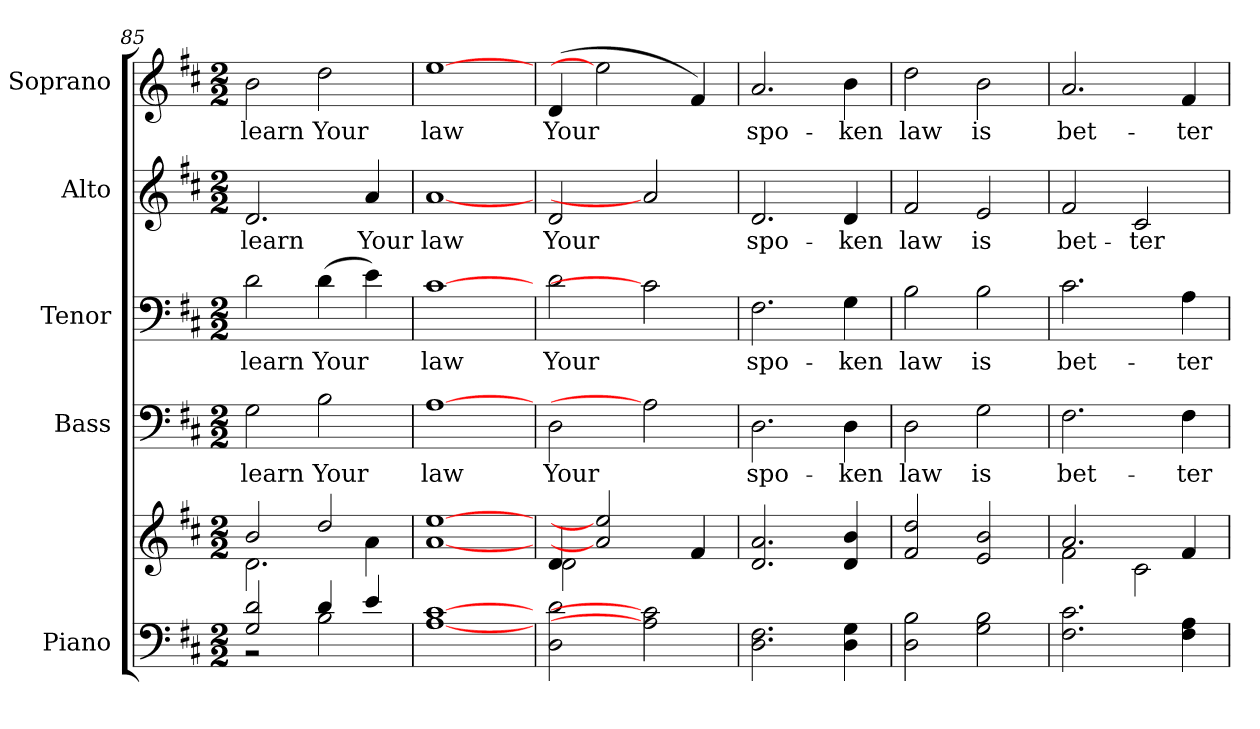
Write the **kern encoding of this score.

**kern	**kern	**kern	**text	**kern	**text	**kern	**text	**kern	**text
*part5	*part5	*part4	*part4	*part3	*part3	*part2	*part2	*part1	*part1
*staff6	*staff5	*staff4	*staff4	*staff3	*staff3	*staff2	*staff2	*staff1	*staff1
*I"Piano	*	*I"Bass	*	*I"Tenor	*	*I"Alto	*	*I"Soprano	*
*I'Pno.	*	*I'B.	*	*I'T.	*	*I'A.	*	*I'S.	*
*clefF4	*clefG2	*clefF4	*	*clefF4	*	*clefG2	*	*clefG2	*
*k[f#c#]	*k[f#c#]	*k[f#c#]	*	*k[f#c#]	*	*k[f#c#]	*	*k[f#c#]	*
*D:	*D:	*D:	*	*D:	*	*D:	*	*D:	*
*M2/2	*M2/2	*M2/2	*	*M2/2	*	*M2/2	*	*M2/2	*
=85	=85	=85	=85	=85	=85	=85	=85	=85	=85
*^	*^	*	*	*	*	*	*	*	*
!	!	!	!	!	!LO:LY:b:color=#000000	!	!	!	!	!	!
!	!	!	!	!	!	!	!LO:LY:b:color=#000000	!	!	!	!
!	!	!	!	!	!	!	!	!	!LO:LY:b:color=#000000	!	!
!	!	!	!	!	!	!	!	!	!	!	!LO:LY:b:color=#000000
2Gi/ 2di	2r	2bi/	2.di\	2Gi\	learn	2di\	learn	2.di/	learn	2bi\	learn
!	!	!	!	!	!LO:LY:b:color=#000000	!	!	!	!	!	!
!	!	!	!	!	!	!	!LO:LY:b:color=#000000	!	!	!	!
!	!	!	!	!	!	!	!	!	!	!	!LO:LY:b:color=#000000
4di/	2Bi\	2ddi/	.	2Bi\	Your	(4di\	Your	.	.	2ddi\	Your
!	!	!	!	!	!	!	!	!	!LO:LY:b:color=#000000	!	!
4ei/	.	.	4ai\	.	.	4ei\)	.	4ai/	Your	.	.
*v	*v	*	*	*	*	*	*	*	*	*	*
*	*v	*v	*	*	*	*	*	*	*	*
=86	=86	=86	=86	=86	=86	=86	=86	=86	=86
*	*^	*	*	*	*	*	*	*	*
!	!	!	!	!LO:LY:b:color=#000000	!	!	!	!	!	!
*	*v	*v	*	*	*	*	*	*	*	*
*	*^	*	*	*	*	*	*	*	*
!	!	!	!	!	!	!LO:LY:b:color=#000000	!	!	!	!
*	*v	*v	*	*	*	*	*	*	*	*
*	*^	*	*	*	*	*	*	*	*
!	!	!	!	!	!	!	!	!LO:LY:b:color=#000000	!	!
*	*v	*v	*	*	*	*	*	*	*	*
*	*^	*	*	*	*	*	*	*	*
!	!	!	!	!	!	!	!	!	!	!LO:LY:b:color=#000000
*	*v	*v	*	*	*	*	*	*	*	*
[1Ai [1c#i	[1ai [1eei	[1Ai	law	[1c#i	law	[1ai	law	[1eei	law
=87	=87	=87	=87	=87	=87	=87	=87	=87	=87
*	*^	*	*	*	*	*	*	*	*
!	!	!	!	!LO:LY:b:color=#000000	!	!	!	!	!	!
!	!	!	!	!	!	!LO:LY:b:color=#000000	!	!	!	!
!	!	!	!	!	!	!	!	!LO:LY:b:color=#000000	!	!
!	!	!	!	!	!	!	!	!	!	!LO:LY:b:color=#000000
2Di\ 2di	4di/	2di\	2Di\	Your	2di\	Your	2di/	Your	(4di/	Your
.	2ai] 2eei]	.	.	.	.	.	.	.	2eei]	.
2Ai] 2c#i]	.	2ryy	2Ai]	.	2c#i]	.	2ai]	.	.	.
.	4f#i/	.	.	.	.	.	.	.	4f#i/)	.
*	*v	*v	*	*	*	*	*	*	*	*
=88	=88	=88	=88	=88	=88	=88	=88	=88	=88
!	!	!	!LO:LY:b:color=#000000	!	!	!	!	!	!
!	!	!	!	!	!LO:LY:b:color=#000000	!	!	!	!
!	!	!	!	!	!	!	!LO:LY:b:color=#000000	!	!
!	!	!	!	!	!	!	!	!	!LO:LY:b:color=#000000
2.Di\ 2.F#i	2.di/ 2.ai	2.Di\	spo-	2.F#i\	spo-	2.di/	spo-	2.ai/	spo-
!	!	!	!LO:LY:b:color=#000000	!	!	!	!	!	!
!	!	!	!	!	!LO:LY:b:color=#000000	!	!	!	!
!	!	!	!	!	!	!	!LO:LY:b:color=#000000	!	!
!	!	!	!	!	!	!	!	!	!LO:LY:b:color=#000000
4Di\ 4Gi	4di/ 4bi	4Di\	-ken	4Gi\	-ken	4di/	-ken	4bi\	-ken
=89	=89	=89	=89	=89	=89	=89	=89	=89	=89
!	!	!	!LO:LY:b:color=#000000	!	!	!	!	!	!
!	!	!	!	!	!LO:LY:b:color=#000000	!	!	!	!
!	!	!	!	!	!	!	!LO:LY:b:color=#000000	!	!
!	!	!	!	!	!	!	!	!	!LO:LY:b:color=#000000
2Di\ 2Bi	2f#i/ 2ddi	2Di\	law	2Bi\	law	2f#i/	law	2ddi\	law
!	!	!	!LO:LY:b:color=#000000	!	!	!	!	!	!
!	!	!	!	!	!LO:LY:b:color=#000000	!	!	!	!
!	!	!	!	!	!	!	!LO:LY:b:color=#000000	!	!
!	!	!	!	!	!	!	!	!	!LO:LY:b:color=#000000
2Gi\ 2Bi	2ei/ 2bi	2Gi\	is	2Bi\	is	2ei/	is	2bi\	is
!!LO:PB:g=z
=90	=90	=90	=90	=90	=90	=90	=90	=90	=90
*	*^	*	*	*	*	*	*	*	*
!	!	!	!	!LO:LY:b:color=#000000	!	!	!	!	!	!
!	!	!	!	!	!	!LO:LY:b:color=#000000	!	!	!	!
!	!	!	!	!	!	!	!	!LO:LY:b:color=#000000	!	!
!	!	!	!	!	!	!	!	!	!	!LO:LY:b:color=#000000
2.F#i\ 2.c#i	2.ai/	2f#i\	2.F#i\	bet-	2.c#i\	bet-	2f#i/	bet-	2.ai/	bet-
!	!	!	!	!	!	!	!	!LO:LY:b:color=#000000	!	!
.	.	2c#i\	.	.	.	.	2c#i/	-ter	.	.
!	!	!	!	!LO:LY:b:color=#000000	!	!	!	!	!	!
!	!	!	!	!	!	!LO:LY:b:color=#000000	!	!	!	!
!	!	!	!	!	!	!	!	!	!	!LO:LY:b:color=#000000
4F#i\ 4Ai	4f#i/	.	4F#i\	-ter	4Ai\	-ter	.	.	4f#i/	-ter
*	*v	*v	*	*	*	*	*	*	*	*
=	=	=	=	=	=	=	=	=	=
*-	*-	*-	*-	*-	*-	*-	*-	*-	*-
